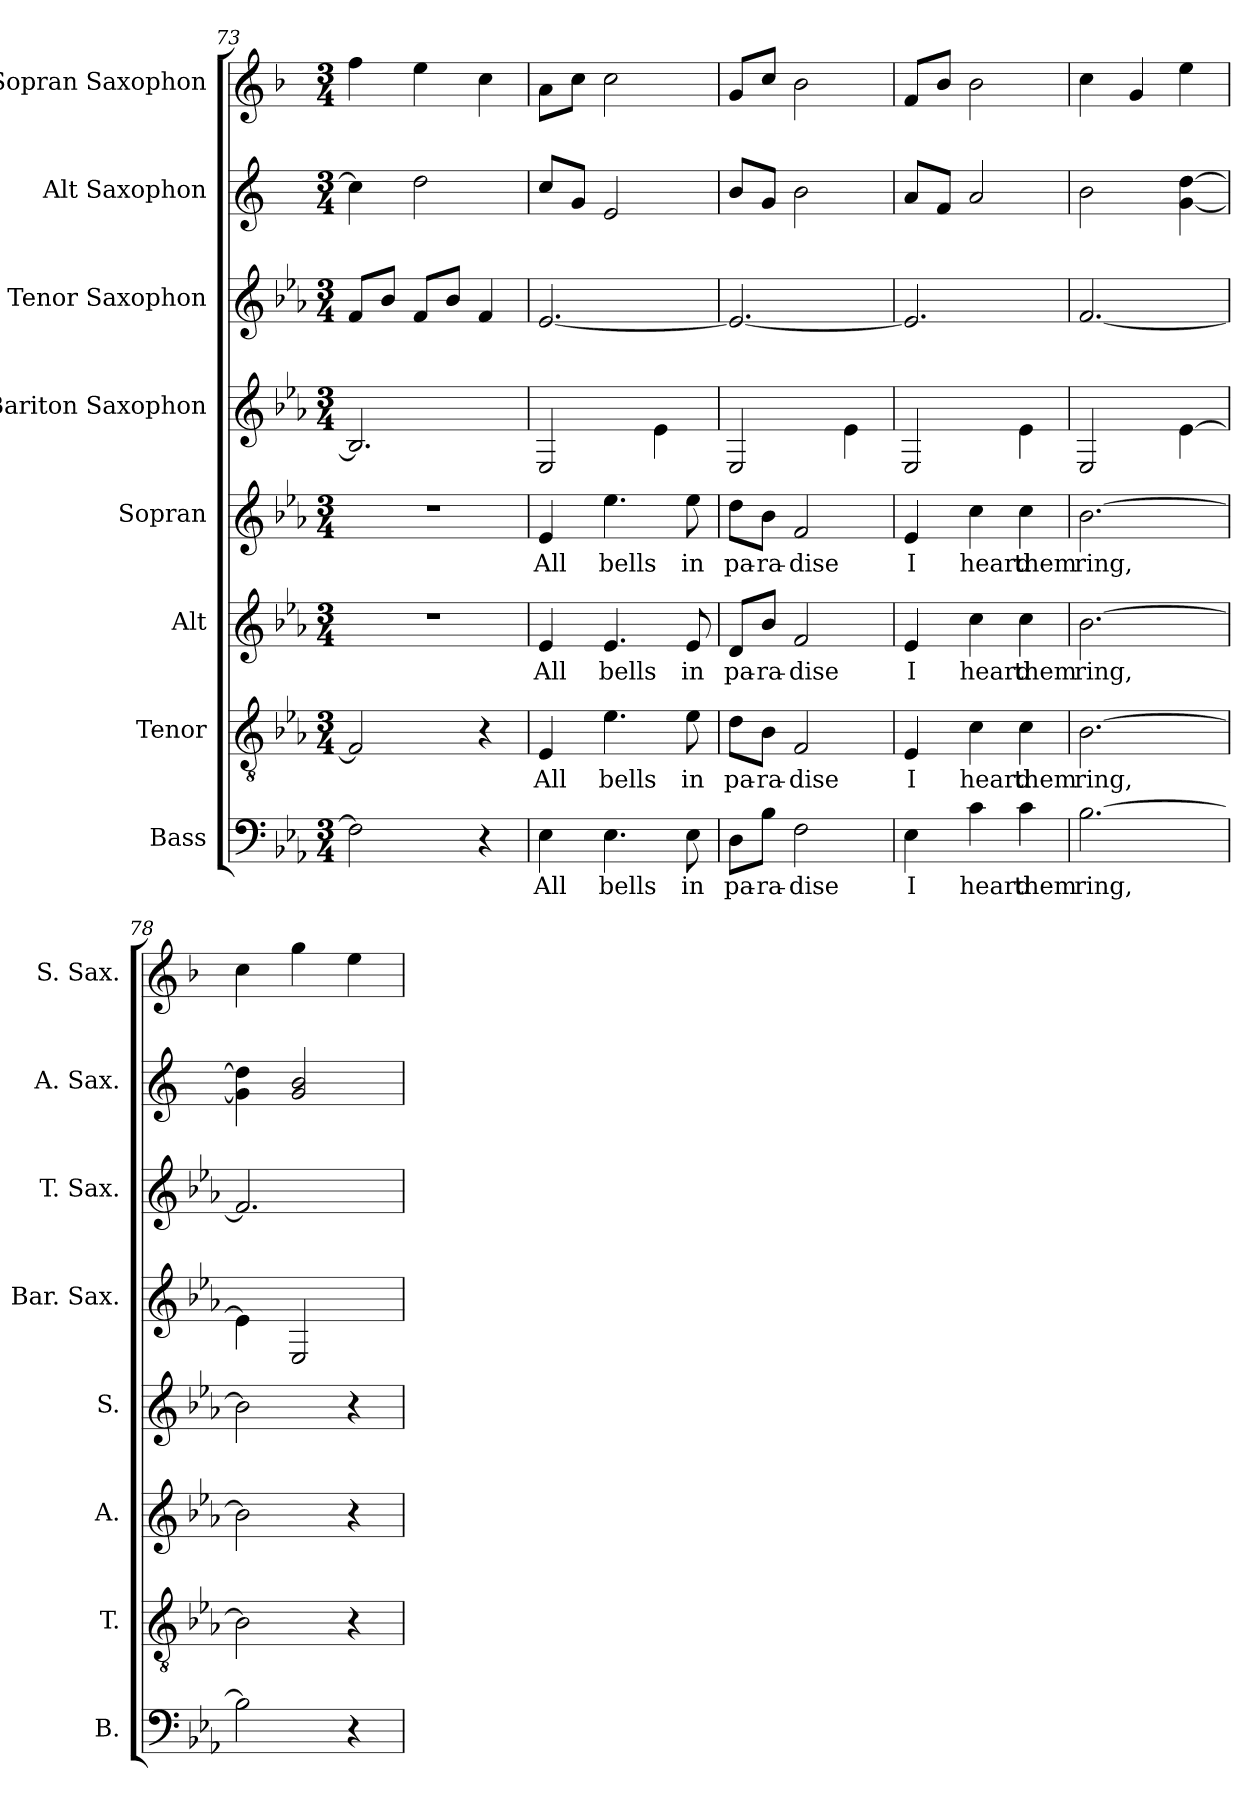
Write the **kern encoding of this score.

**kern	**text	**kern	**text	**kern	**text	**kern	**text	**kern	**kern	**kern	**kern
*part8	*part8	*part7	*part7	*part6	*part6	*part5	*part5	*part4	*part3	*part2	*part1
*staff8	*staff8	*staff7	*staff7	*staff6	*staff6	*staff5	*staff5	*staff4	*staff3	*staff2	*staff1
*I"Bass	*	*I"Tenor	*	*I"Alt	*	*I"Sopran	*	*I"Bariton Saxophon	*I"Tenor Saxophon	*I"Alt Saxophon	*I"Sopran Saxophon
*I'B.	*	*I'T.	*	*I'A.	*	*I'S.	*	*I'Bar. Sax.	*I'T. Sax.	*I'A. Sax.	*I'S. Sax.
!!LO:LB:g=z
*clefF4	*	*clefGv2	*	*clefG2	*	*clefG2	*	*clefG2	*clefG2	*clefG2	*clefG2
*	*	*	*	*	*	*	*	*ITrd12c21	*ITrd8c14	*ITrd5c9	*ITrd1c2
*k[b-e-a-]	*	*k[b-e-a-]	*	*k[b-e-a-]	*	*k[b-e-a-]	*	*k[b-e-a-]	*k[b-e-a-]	*k[b-e-a-]	*k[b-e-a-]
*M3/4	*	*M3/4	*	*M3/4	*	*M3/4	*	*M3/4	*M3/4	*M3/4	*M3/4
=73	=73	=73	=73	=73	=73	=73	=73	=73	=73	=73	=73
2F\]	.	2F/]	.	2.r	.	2.r	.	2.BB-/]	8F/L	4e-\]	4ee-\
.	.	.	.	.	.	.	.	.	8B-/J	.	.
.	.	.	.	.	.	.	.	.	8F/L	2f\	4dd\
.	.	.	.	.	.	.	.	.	8B-/J	.	.
4r	.	4r	.	.	.	.	.	.	4F/	.	4b-\
=74	=74	=74	=74	=74	=74	=74	=74	=74	=74	=74	=74
!	!LO:LY:b	!	!LO:LY:b	!	!LO:LY:b	!	!LO:LY:b	!	!	!	!
4E-\	All	4E-/	All	4e-/	All	4e-/	All	2EE-/	[2.E-/	8e-/L	8g\L
.	.	.	.	.	.	.	.	.	.	8B-/J	8b-\J
!	!LO:LY:b	!	!LO:LY:b	!	!LO:LY:b	!	!LO:LY:b	!	!	!	!
4.E-\	bells	4.e-\	bells	4.e-/	bells	4.ee-\	bells	.	.	2G/	2b-\
.	.	.	.	.	.	.	.	4E-\	.	.	.
!	!LO:LY:b	!	!LO:LY:b	!	!LO:LY:b	!	!LO:LY:b	!	!	!	!
8E-\	in	8e-\	in	8e-/	in	8ee-\	in	.	.	.	.
=75	=75	=75	=75	=75	=75	=75	=75	=75	=75	=75	=75
!	!LO:LY:b	!	!LO:LY:b	!	!LO:LY:b	!	!LO:LY:b	!	!	!	!
8D\L	pa-	8d\L	pa-	8d/L	pa-	8dd\L	pa-	2EE-/	2.E-/_	8d/L	8f/L
!	!LO:LY:b	!	!LO:LY:b	!	!LO:LY:b	!	!LO:LY:b	!	!	!	!
8B-\J	-ra-	8B-\J	-ra-	8b-/J	-ra-	8b-\J	-ra-	.	.	8B-/J	8b-/J
!	!LO:LY:b	!	!LO:LY:b	!	!LO:LY:b	!	!LO:LY:b	!	!	!	!
2F\	-dise	2F/	-dise	2f/	-dise	2f/	-dise	.	.	2d\	2a-\
.	.	.	.	.	.	.	.	4E-\	.	.	.
=76	=76	=76	=76	=76	=76	=76	=76	=76	=76	=76	=76
!	!LO:LY:b	!	!LO:LY:b	!	!LO:LY:b	!	!LO:LY:b	!	!	!	!
4E-\	I	4E-/	I	4e-/	I	4e-/	I	2EE-/	2.E-/]	8c/L	8e-/L
.	.	.	.	.	.	.	.	.	.	8A-/J	8a-/J
!	!LO:LY:b	!	!LO:LY:b	!	!LO:LY:b	!	!LO:LY:b	!	!	!	!
4c\	heard	4c\	heard	4cc\	heard	4cc\	heard	.	.	2c/	2a-\
!	!LO:LY:b	!	!LO:LY:b	!	!LO:LY:b	!	!LO:LY:b	!	!	!	!
4c\	them	4c\	them	4cc\	them	4cc\	them	4E-\	.	.	.
=77	=77	=77	=77	=77	=77	=77	=77	=77	=77	=77	=77
!	!LO:LY:b	!	!LO:LY:b	!	!LO:LY:b	!	!LO:LY:b	!	!	!	!
[2.B-\	ring,	[2.B-\	ring,	[2.b-\	ring,	[2.b-\	ring,	2EE-/	[2.F/	2d\	4b-\
.	.	.	.	.	.	.	.	.	.	.	4f/
.	.	.	.	.	.	.	.	[4E-\	.	[4B-\ [4f\	4dd\
=78	=78	=78	=78	=78	=78	=78	=78	=78	=78	=78	=78
2B-\]	.	2B-\]	.	2b-\]	.	2b-\]	.	4E-\]	2.F/]	4B-\] 4f\]	4b-\
.	.	.	.	.	.	.	.	2EE-/	.	2B-/ 2d/	4ff\
4r	.	4r	.	4r	.	4r	.	.	.	.	4dd\
=	=	=	=	=	=	=	=	=	=	=	=
*-	*-	*-	*-	*-	*-	*-	*-	*-	*-	*-	*-
